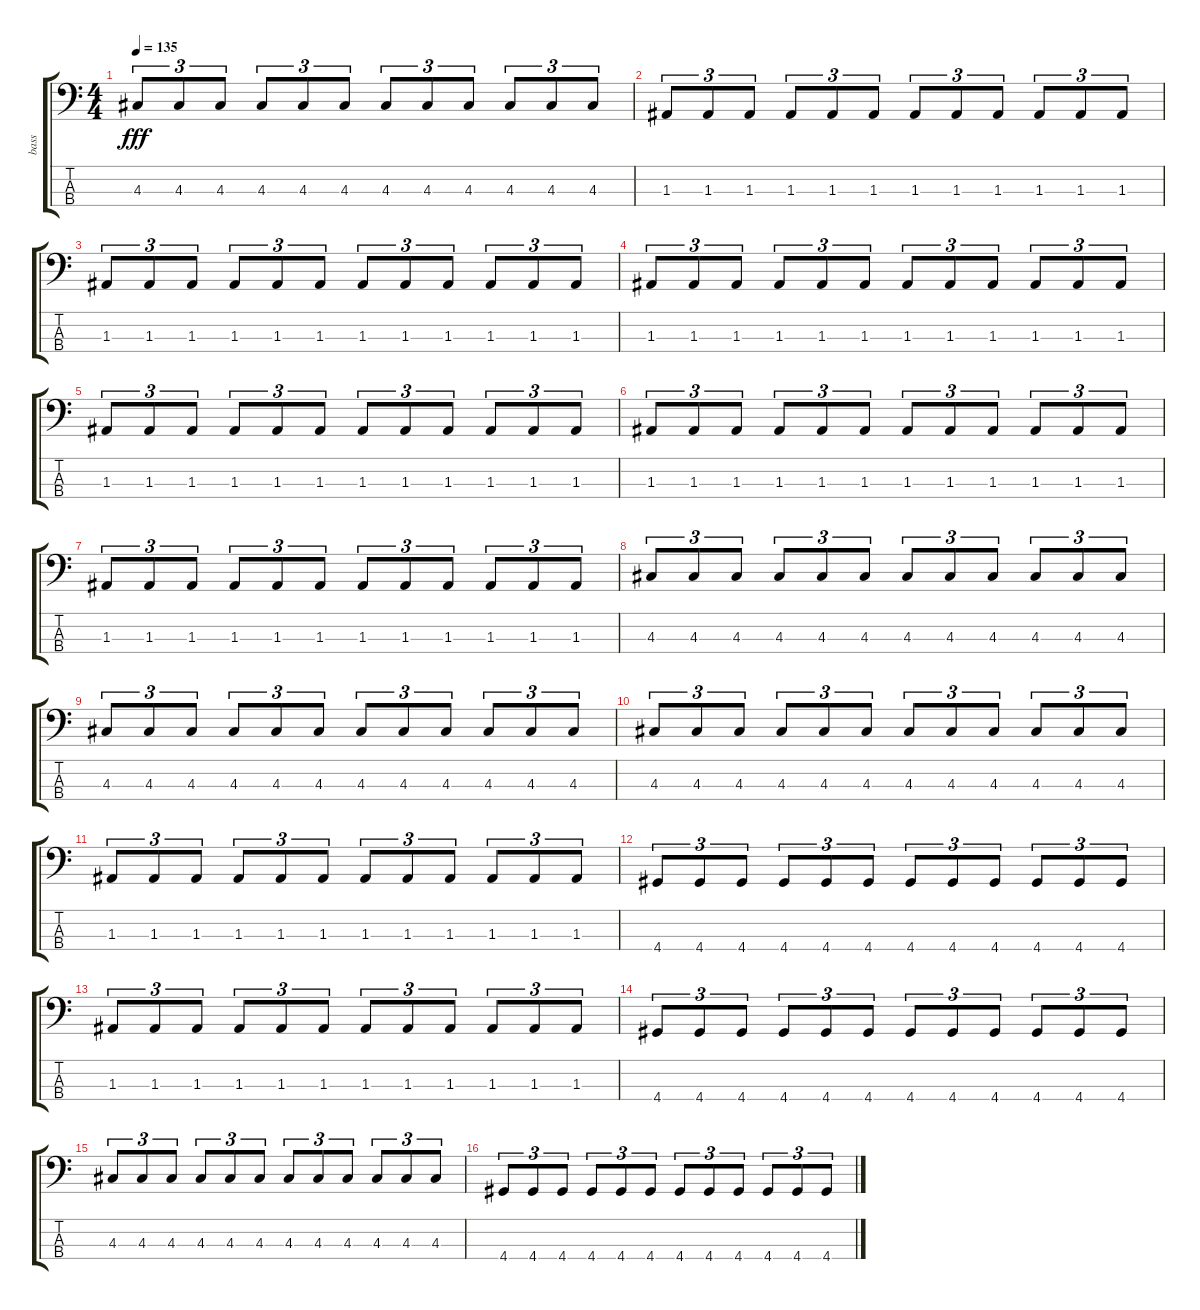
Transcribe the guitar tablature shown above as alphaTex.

\track ("bass" "bass") {instrument synthbass2}
\staff {score tabs}
\tuning (G2 D2 A1 E1) {hide}
\ts (4 4)
\tempo 135
\clef f4
\ks c
4.3.8{tu (3 2) dy fff} 4.3.8{tu (3 2)} 4.3.8{tu (3 2)} 4.3.8{tu (3 2)} 4.3.8{tu (3 2)} 4.3.8{tu (3 2)} 4.3.8{tu (3 2)} 4.3.8{tu (3 2)} 4.3.8{tu (3 2)} 4.3.8{tu (3 2)} 4.3.8{tu (3 2)} 4.3.8{tu (3 2)} |
1.3.8{tu (3 2)} 1.3.8{tu (3 2)} 1.3.8{tu (3 2)} 1.3.8{tu (3 2)} 1.3.8{tu (3 2)} 1.3.8{tu (3 2)} 1.3.8{tu (3 2)} 1.3.8{tu (3 2)} 1.3.8{tu (3 2)} 1.3.8{tu (3 2)} 1.3.8{tu (3 2)} 1.3.8{tu (3 2)} |
1.3.8{tu (3 2)} 1.3.8{tu (3 2)} 1.3.8{tu (3 2)} 1.3.8{tu (3 2)} 1.3.8{tu (3 2)} 1.3.8{tu (3 2)} 1.3.8{tu (3 2)} 1.3.8{tu (3 2)} 1.3.8{tu (3 2)} 1.3.8{tu (3 2)} 1.3.8{tu (3 2)} 1.3.8{tu (3 2)} |
1.3.8{tu (3 2)} 1.3.8{tu (3 2)} 1.3.8{tu (3 2)} 1.3.8{tu (3 2)} 1.3.8{tu (3 2)} 1.3.8{tu (3 2)} 1.3.8{tu (3 2)} 1.3.8{tu (3 2)} 1.3.8{tu (3 2)} 1.3.8{tu (3 2)} 1.3.8{tu (3 2)} 1.3.8{tu (3 2)} |
1.3.8{tu (3 2)} 1.3.8{tu (3 2)} 1.3.8{tu (3 2)} 1.3.8{tu (3 2)} 1.3.8{tu (3 2)} 1.3.8{tu (3 2)} 1.3.8{tu (3 2)} 1.3.8{tu (3 2)} 1.3.8{tu (3 2)} 1.3.8{tu (3 2)} 1.3.8{tu (3 2)} 1.3.8{tu (3 2)} |
1.3.8{tu (3 2)} 1.3.8{tu (3 2)} 1.3.8{tu (3 2)} 1.3.8{tu (3 2)} 1.3.8{tu (3 2)} 1.3.8{tu (3 2)} 1.3.8{tu (3 2)} 1.3.8{tu (3 2)} 1.3.8{tu (3 2)} 1.3.8{tu (3 2)} 1.3.8{tu (3 2)} 1.3.8{tu (3 2)} |
1.3.8{tu (3 2)} 1.3.8{tu (3 2)} 1.3.8{tu (3 2)} 1.3.8{tu (3 2)} 1.3.8{tu (3 2)} 1.3.8{tu (3 2)} 1.3.8{tu (3 2)} 1.3.8{tu (3 2)} 1.3.8{tu (3 2)} 1.3.8{tu (3 2)} 1.3.8{tu (3 2)} 1.3.8{tu (3 2)} |
4.3.8{tu (3 2)} 4.3.8{tu (3 2)} 4.3.8{tu (3 2)} 4.3.8{tu (3 2)} 4.3.8{tu (3 2)} 4.3.8{tu (3 2)} 4.3.8{tu (3 2)} 4.3.8{tu (3 2)} 4.3.8{tu (3 2)} 4.3.8{tu (3 2)} 4.3.8{tu (3 2)} 4.3.8{tu (3 2)} |
4.3.8{tu (3 2)} 4.3.8{tu (3 2)} 4.3.8{tu (3 2)} 4.3.8{tu (3 2)} 4.3.8{tu (3 2)} 4.3.8{tu (3 2)} 4.3.8{tu (3 2)} 4.3.8{tu (3 2)} 4.3.8{tu (3 2)} 4.3.8{tu (3 2)} 4.3.8{tu (3 2)} 4.3.8{tu (3 2)} |
4.3.8{tu (3 2)} 4.3.8{tu (3 2)} 4.3.8{tu (3 2)} 4.3.8{tu (3 2)} 4.3.8{tu (3 2)} 4.3.8{tu (3 2)} 4.3.8{tu (3 2)} 4.3.8{tu (3 2)} 4.3.8{tu (3 2)} 4.3.8{tu (3 2)} 4.3.8{tu (3 2)} 4.3.8{tu (3 2)} |
1.3.8{tu (3 2)} 1.3.8{tu (3 2)} 1.3.8{tu (3 2)} 1.3.8{tu (3 2)} 1.3.8{tu (3 2)} 1.3.8{tu (3 2)} 1.3.8{tu (3 2)} 1.3.8{tu (3 2)} 1.3.8{tu (3 2)} 1.3.8{tu (3 2)} 1.3.8{tu (3 2)} 1.3.8{tu (3 2)} |
4.4.8{tu (3 2)} 4.4.8{tu (3 2)} 4.4.8{tu (3 2)} 4.4.8{tu (3 2)} 4.4.8{tu (3 2)} 4.4.8{tu (3 2)} 4.4.8{tu (3 2)} 4.4.8{tu (3 2)} 4.4.8{tu (3 2)} 4.4.8{tu (3 2)} 4.4.8{tu (3 2)} 4.4.8{tu (3 2)} |
1.3.8{tu (3 2)} 1.3.8{tu (3 2)} 1.3.8{tu (3 2)} 1.3.8{tu (3 2)} 1.3.8{tu (3 2)} 1.3.8{tu (3 2)} 1.3.8{tu (3 2)} 1.3.8{tu (3 2)} 1.3.8{tu (3 2)} 1.3.8{tu (3 2)} 1.3.8{tu (3 2)} 1.3.8{tu (3 2)} |
4.4.8{tu (3 2)} 4.4.8{tu (3 2)} 4.4.8{tu (3 2)} 4.4.8{tu (3 2)} 4.4.8{tu (3 2)} 4.4.8{tu (3 2)} 4.4.8{tu (3 2)} 4.4.8{tu (3 2)} 4.4.8{tu (3 2)} 4.4.8{tu (3 2)} 4.4.8{tu (3 2)} 4.4.8{tu (3 2)} |
4.3.8{tu (3 2)} 4.3.8{tu (3 2)} 4.3.8{tu (3 2)} 4.3.8{tu (3 2)} 4.3.8{tu (3 2)} 4.3.8{tu (3 2)} 4.3.8{tu (3 2)} 4.3.8{tu (3 2)} 4.3.8{tu (3 2)} 4.3.8{tu (3 2)} 4.3.8{tu (3 2)} 4.3.8{tu (3 2)} |
4.4.8{tu (3 2)} 4.4.8{tu (3 2)} 4.4.8{tu (3 2)} 4.4.8{tu (3 2)} 4.4.8{tu (3 2)} 4.4.8{tu (3 2)} 4.4.8{tu (3 2)} 4.4.8{tu (3 2)} 4.4.8{tu (3 2)} 4.4.8{tu (3 2)} 4.4.8{tu (3 2)} 4.4.8{tu (3 2)}
